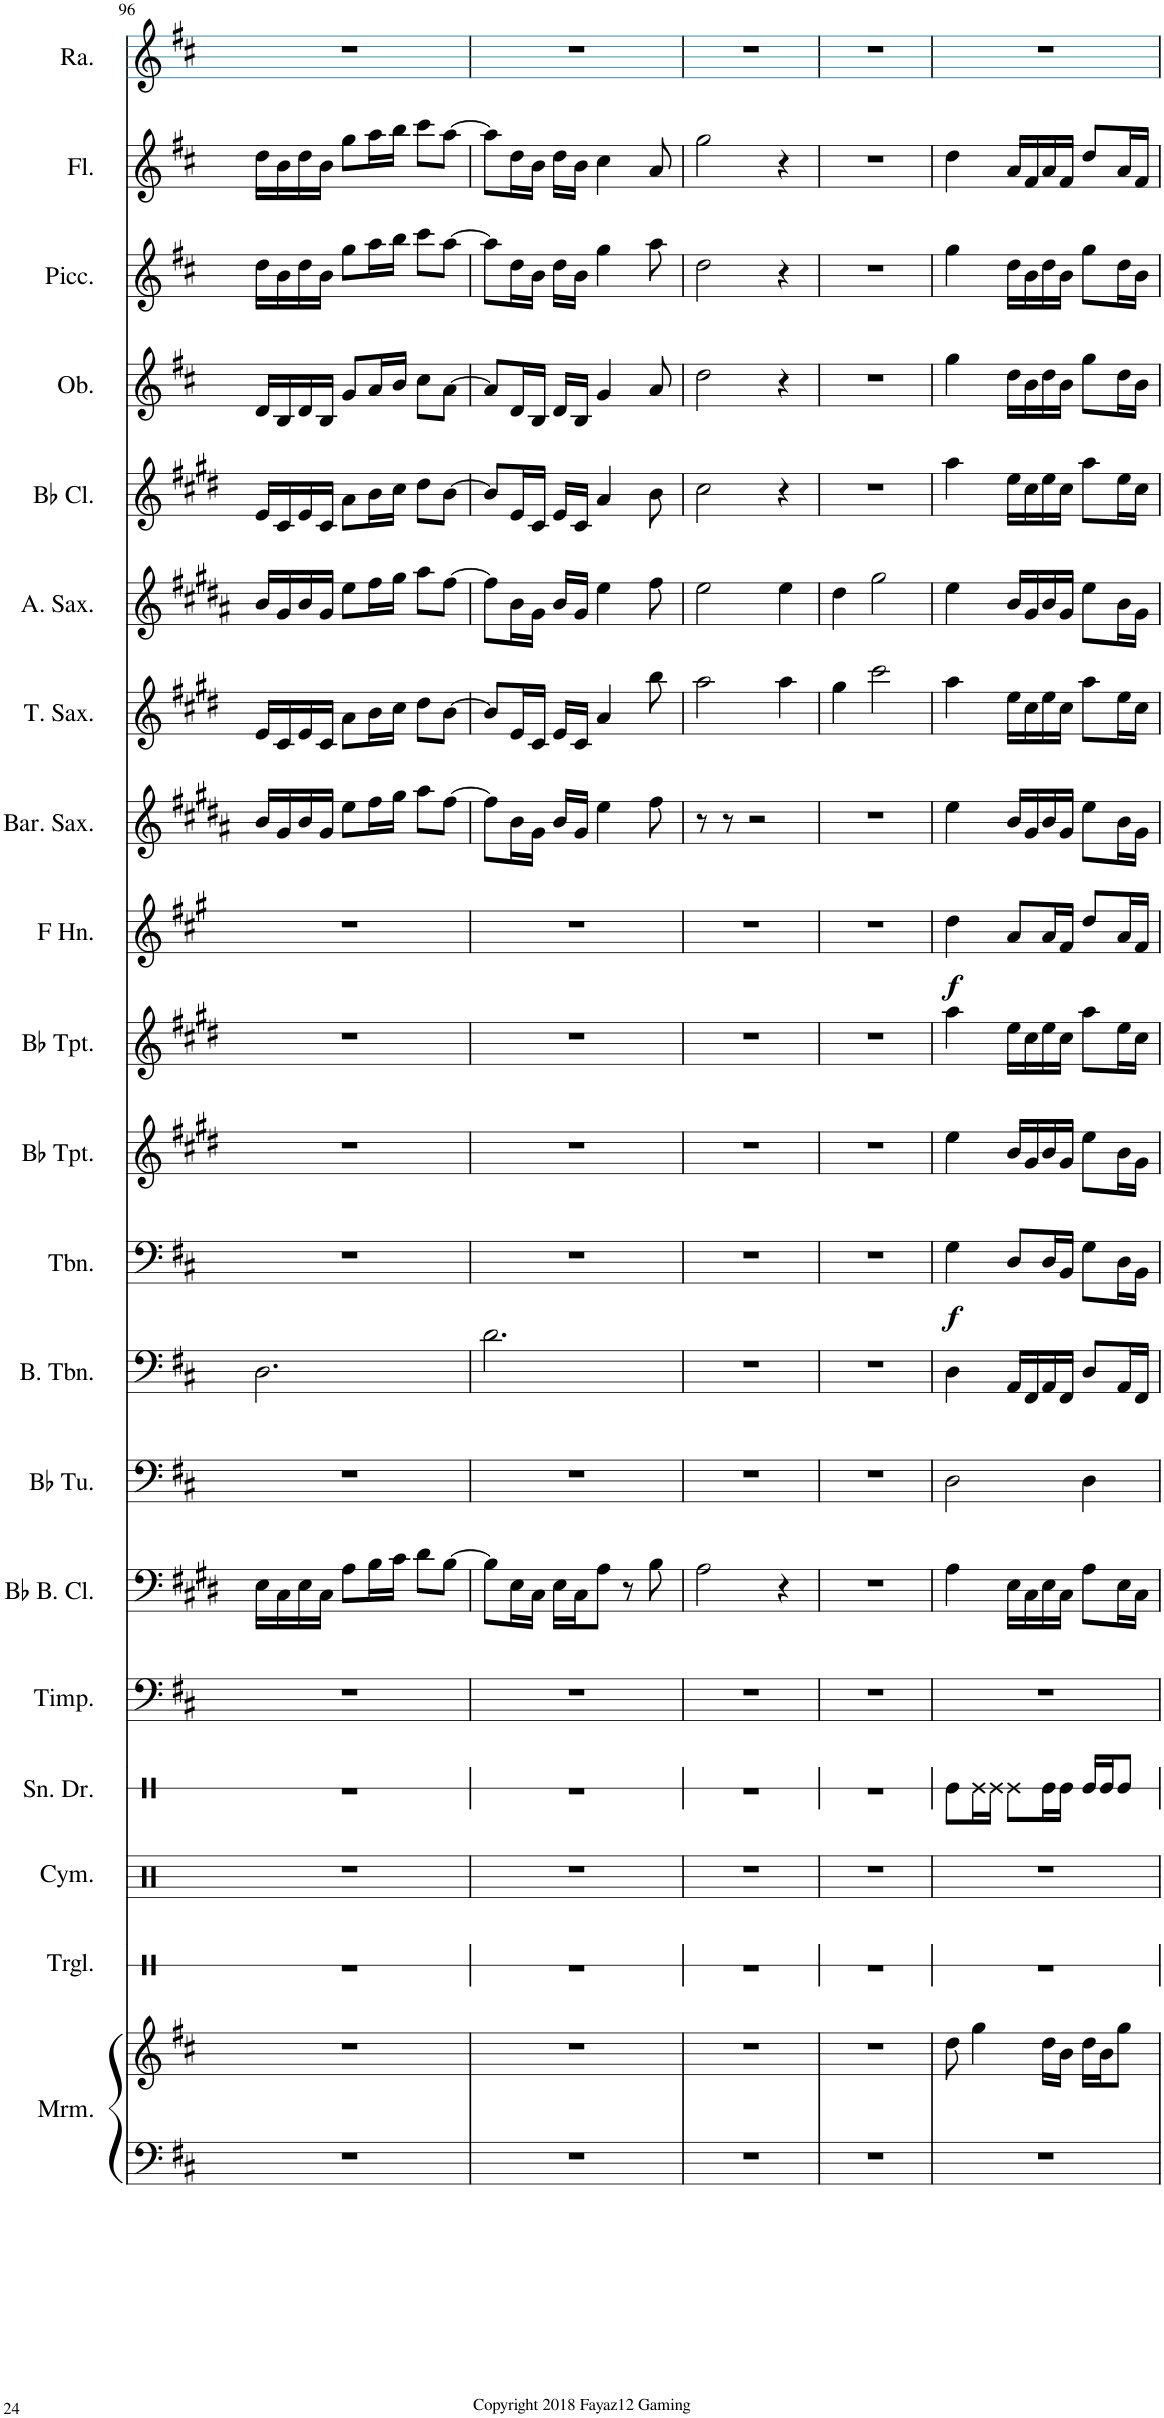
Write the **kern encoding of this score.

**kern	**kern	**kern	**kern	**kern	**kern	**kern	**kern	**kern	**kern	**dynam	**kern	**kern	**kern	**dynam	**kern	**kern	**kern	**kern	**kern	**kern	**kern	**kern
*part20	*part20	*part19	*part18	*part17	*part16	*part15	*part14	*part13	*part12	*part12	*part11	*part10	*part9	*part9	*part8	*part7	*part6	*part5	*part4	*part3	*part2	*part1
*staff21	*staff20	*staff19	*staff18	*staff17	*staff16	*staff15	*staff14	*staff13	*staff12	*staff12	*staff11	*staff10	*staff9	*staff9	*staff8	*staff7	*staff6	*staff5	*staff4	*staff3	*staff2	*staff1
*I"Marimba	*	*I"Triangle	*I"Cymbals	*I"Snare Drum	*I"Timpani	*I"Bb Bass Clarinet (Bass Clef)	*I"Bb Tuba	*I"Bass Trombone	*I"Trombone	*	*I"Bb Trumpet	*I"Bb Trumpet	*I"Horn in F	*	*I"Baritone Saxophone	*I"Tenor Saxophone	*I"Alto Saxophone	*I"Bb Clarinet	*I"Oboe	*I"Piccolo	*I"Flute	*I"Rosalina
*I'Mrm.	*	*I'Trgl.	*I'Cym.	*I'Sn. Dr.	*I'Timp.	*I'Bb B. Cl.	*I'Bb Tu.	*I'B. Tbn.	*I'Tbn.	*	*I'Bb Tpt.	*I'Bb Tpt.	*	*	*I'Bar. Sax.	*I'T. Sax.	*I'A. Sax.	*I'Bb Cl.	*I'Ob.	*I'Picc.	*I'Fl.	*I'Ra.
!!LO:PB:g=z
*clefF4	*clefG2	*clefX	*clefX	*clefX	*clefF4	*clefF4	*clefF4	*clefF4	*clefF4	*	*clefG2	*clefG2	*clefG2	*	*clefG2	*clefG2	*clefG2	*clefG2	*clefG2	*clefG2	*clefG2	*clefG2
*	*	*	*	*	*	*Trd1c2	*	*	*	*	*Trd1c2	*Trd1c2	*Trd4c7	*	*Trd12c21	*Trd8c14	*Trd5c9	*Trd1c2	*	*Trd-7c-12	*	*
*k[f#c#]	*k[f#c#]	*k[]	*k[]	*k[]	*k[f#c#]	*k[f#c#g#d#]	*k[f#c#]	*k[f#c#]	*k[f#c#]	*	*k[f#c#g#d#]	*k[f#c#g#d#]	*k[f#c#g#]	*	*k[f#c#g#d#a#]	*k[f#c#g#d#]	*k[f#c#g#d#a#]	*k[f#c#g#d#]	*k[f#c#]	*k[f#c#]	*k[f#c#]	*k[f#c#]
*M3/4	*M3/4	*M3/4	*M3/4	*M3/4	*M3/4	*M3/4	*M3/4	*M3/4	*M3/4	*	*M3/4	*M3/4	*M3/4	*	*M3/4	*M3/4	*M3/4	*M3/4	*M3/4	*M3/4	*M3/4	*M3/4
=96	=96	=96	=96	=96	=96	=96	=96	=96	=96	=96	=96	=96	=96	=96	=96	=96	=96	=96	=96	=96	=96	=96
2.r	2.r	2.r	2.r	2.r	2.r	16E\LL	2.r	2.D\	2.r	.	2.r	2.r	2.r	.	16b/LL	16e/LL	16b/LL	16e/LL	16d/LL	16dd\LL	16dd\LL	2.r
.	.	.	.	.	.	16C#\	.	.	.	.	.	.	.	.	16g#/	16c#/	16g#/	16c#/	16B/	16b\	16b\	.
.	.	.	.	.	.	16E\	.	.	.	.	.	.	.	.	16b/	16e/	16b/	16e/	16d/	16dd\	16dd\	.
.	.	.	.	.	.	16C#\JJ	.	.	.	.	.	.	.	.	16g#/JJ	16c#/JJ	16g#/JJ	16c#/JJ	16B/JJ	16b\JJ	16b\JJ	.
.	.	.	.	.	.	8A\L	.	.	.	.	.	.	.	.	8ee\L	8a\L	8ee\L	8a\L	8g/L	8gg\L	8gg\L	.
.	.	.	.	.	.	16B\L	.	.	.	.	.	.	.	.	16ff#\L	16b\L	16ff#\L	16b\L	16a/L	16aa\L	16aa\L	.
.	.	.	.	.	.	16c#\JJ	.	.	.	.	.	.	.	.	16gg#\JJ	16cc#\JJ	16gg#\JJ	16cc#\JJ	16b/JJ	16bb\JJ	16bb\JJ	.
.	.	.	.	.	.	8d#\L	.	.	.	.	.	.	.	.	8aa#\L	8dd#\L	8aa#\L	8dd#\L	8cc#\L	8ccc#\L	8ccc#\L	.
.	.	.	.	.	.	[8B\J	.	.	.	.	.	.	.	.	[8ff#\J	[8b\J	[8ff#\J	[8b\J	[8a\J	[8aa\J	[8aa\J	.
=97	=97	=97	=97	=97	=97	=97	=97	=97	=97	=97	=97	=97	=97	=97	=97	=97	=97	=97	=97	=97	=97	=97
2.r	2.r	2.r	2.r	2.r	2.r	8B\L]	2.r	2.d\	2.r	.	2.r	2.r	2.r	.	8ff#\L]	8b/L]	8ff#\L]	8b/L]	8a/L]	8aa\L]	8aa\L]	2.r
.	.	.	.	.	.	16E\L	.	.	.	.	.	.	.	.	16b\L	16e/L	16b\L	16e/L	16d/L	16dd\L	16dd\L	.
.	.	.	.	.	.	16C#\JJ	.	.	.	.	.	.	.	.	16g#\JJ	16c#/JJ	16g#\JJ	16c#/JJ	16B/JJ	16b\JJ	16b\JJ	.
.	.	.	.	.	.	16E\LL	.	.	.	.	.	.	.	.	16b/LL	16e/LL	16b/LL	16e/LL	16d/LL	16dd\LL	16dd\LL	.
.	.	.	.	.	.	16C#\J	.	.	.	.	.	.	.	.	16g#/JJ	16c#/JJ	16g#/JJ	16c#/JJ	16B/JJ	16b\JJ	16b\JJ	.
.	.	.	.	.	.	8A\J	.	.	.	.	.	.	.	.	4ee\	4a/	4ee\	4a/	4g/	4gg\	4cc#\	.
.	.	.	.	.	.	8r	.	.	.	.	.	.	.	.	.	.	.	.	.	.	.	.
.	.	.	.	.	.	8B\	.	.	.	.	.	.	.	.	8ff#\	8bb\	8ff#\	8b\	8a/	8aa\	8a/	.
=98	=98	=98	=98	=98	=98	=98	=98	=98	=98	=98	=98	=98	=98	=98	=98	=98	=98	=98	=98	=98	=98	=98
2.r	2.r	2.r	2.r	2.r	2.r	2A\	2.r	2.r	2.r	.	2.r	2.r	2.r	.	8r	2aa\	2ee\	2cc#\	2dd\	2dd\	2gg\	2.r
.	.	.	.	.	.	.	.	.	.	.	.	.	.	.	8r	.	.	.	.	.	.	.
.	.	.	.	.	.	.	.	.	.	.	.	.	.	.	2r	.	.	.	.	.	.	.
.	.	.	.	.	.	4r	.	.	.	.	.	.	.	.	.	4aa\	4ee\	4r	4r	4r	4r	.
=99	=99	=99	=99	=99	=99	=99	=99	=99	=99	=99	=99	=99	=99	=99	=99	=99	=99	=99	=99	=99	=99	=99
2.r	2.r	2.r	2.r	2.r	2.r	2.r	2.r	2.r	2.r	.	2.r	2.r	2.r	.	2.r	4gg#\	4dd#\	2.r	2.r	2.r	2.r	2.r
.	.	.	.	.	.	.	.	.	.	.	.	.	.	.	.	2ccc#\	2gg#\	.	.	.	.	.
=100	=100	=100	=100	=100	=100	=100	=100	=100	=100	=100	=100	=100	=100	=100	=100	=100	=100	=100	=100	=100	=100	=100
!	!	!	!	!	!	!	!	!	!	!LO:DY:b	!	!	!	!LO:DY:b	!	!	!	!	!	!	!	!
2.r	8dd\	2.r	2.r	8Re\L	2.r	4A\	2D\	4D\	4G\	f	4ee\	4aa\	4dd\	f	4ee\	4aa\	4ee\	4aa\	4gg\	4gg\	4dd\	2.r
.	4gg\	.	.	16Re\L	.	.	.	.	.	.	.	.	.	.	.	.	.	.	.	.	.	.
.	.	.	.	16Re\JJ	.	.	.	.	.	.	.	.	.	.	.	.	.	.	.	.	.	.
.	.	.	.	8Re\L	.	16E\LL	.	16AA/LL	8D/L	.	16b/LL	16ee\LL	8a/L	.	16b/LL	16ee\LL	16b/LL	16ee\LL	16dd\LL	16dd\LL	16a/LL	.
.	.	.	.	.	.	16C#\	.	16FF#/	.	.	16g#/	16cc#\	.	.	16g#/	16cc#\	16g#/	16cc#\	16b\	16b\	16f#/	.
.	16dd\LL	.	.	16Re\L	.	16E\	.	16AA/	16D/L	.	16b/	16ee\	16a/L	.	16b/	16ee\	16b/	16ee\	16dd\	16dd\	16a/	.
.	16b\JJ	.	.	16Re\JJ	.	16C#\JJ	.	16FF#/JJ	16BB/JJ	.	16g#/JJ	16cc#\JJ	16f#/JJ	.	16g#/JJ	16cc#\JJ	16g#/JJ	16cc#\JJ	16b\JJ	16b\JJ	16f#/JJ	.
.	16dd\LL	.	.	16Re/LL	.	8A\L	4D\	8D/L	8G\L	.	8ee\L	8aa\L	8dd/L	.	8ee\L	8aa\L	8ee\L	8aa\L	8gg\L	8gg\L	8dd/L	.
.	16b\J	.	.	16Re/J	.	.	.	.	.	.	.	.	.	.	.	.	.	.	.	.	.	.
.	8gg\J	.	.	8Re/J	.	16E\L	.	16AA/L	16D\L	.	16b\L	16ee\L	16a/L	.	16b\L	16ee\L	16b\L	16ee\L	16dd\L	16dd\L	16a/L	.
.	.	.	.	.	.	16C#\JJ	.	16FF#/JJ	16BB\JJ	.	16g#\JJ	16cc#\JJ	16f#/JJ	.	16g#\JJ	16cc#\JJ	16g#\JJ	16cc#\JJ	16b\JJ	16b\JJ	16f#/JJ	.
=	=	=	=	=	=	=	=	=	=	=	=	=	=	=	=	=	=	=	=	=	=	=
*-	*-	*-	*-	*-	*-	*-	*-	*-	*-	*-	*-	*-	*-	*-	*-	*-	*-	*-	*-	*-	*-	*-
